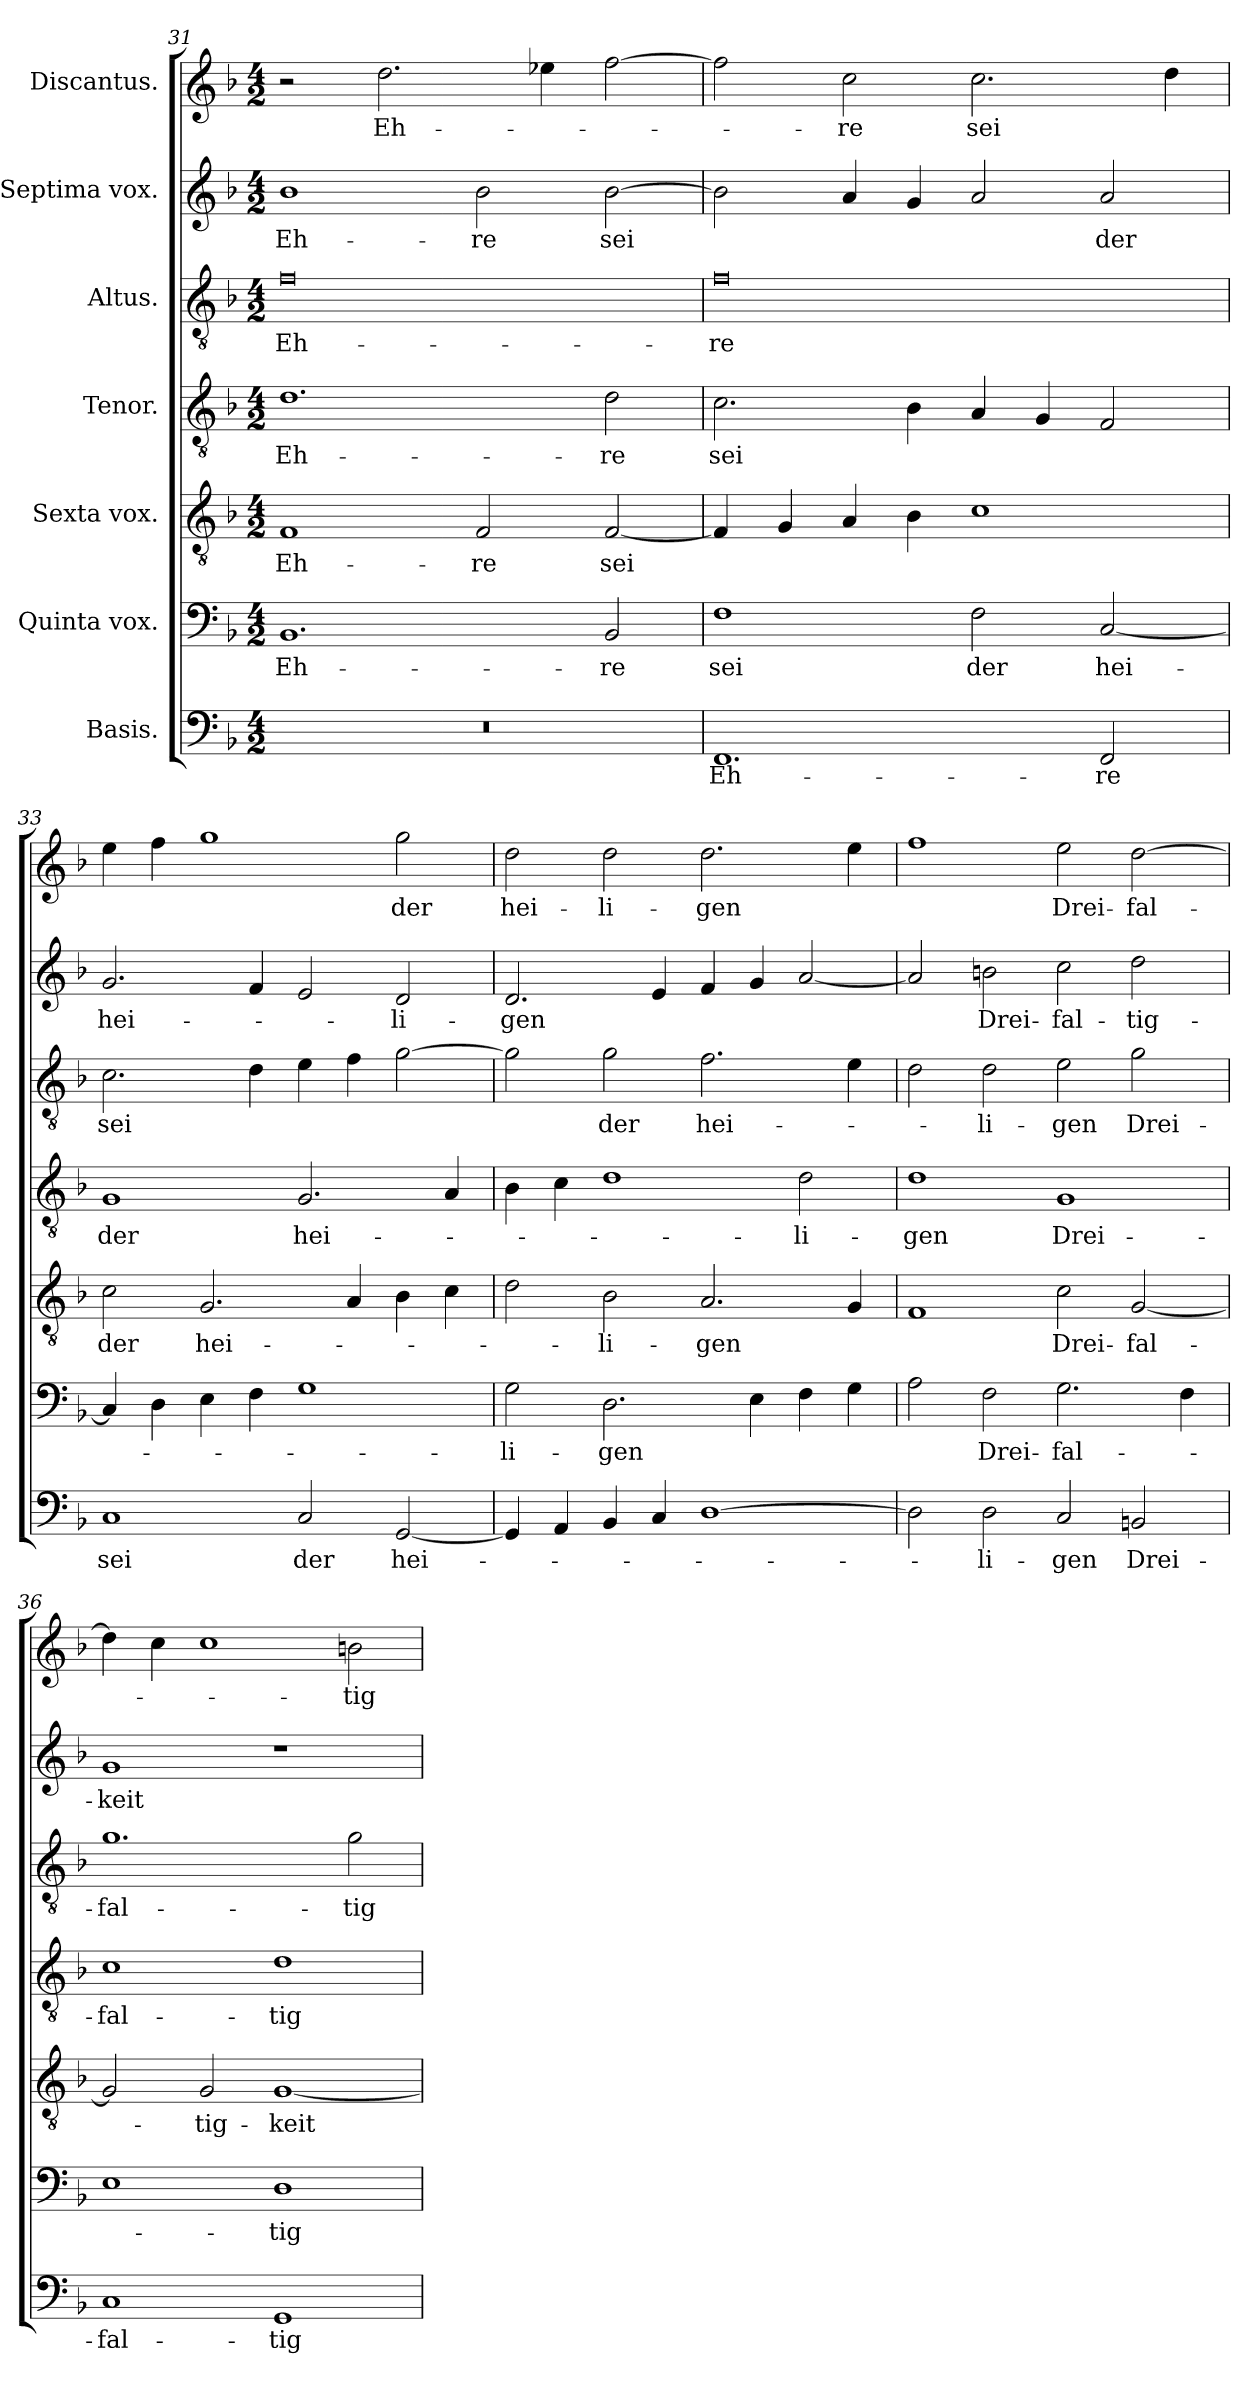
**kern	**text	**kern	**text	**kern	**text	**kern	**text	**kern	**text	**kern	**text	**kern	**text
*part7	*part7	*part6	*part6	*part5	*part5	*part4	*part4	*part3	*part3	*part2	*part2	*part1	*part1
*staff7	*staff7	*staff6	*staff6	*staff5	*staff5	*staff4	*staff4	*staff3	*staff3	*staff2	*staff2	*staff1	*staff1
*I"Basis.	*	*I"Quinta vox.	*	*I"Sexta vox.	*	*I"Tenor.	*	*I"Altus.	*	*I"Septima vox.	*	*I"Discantus.	*
*clefF4	*	*clefF4	*	*clefGv2	*	*clefGv2	*	*clefGv2	*	*clefG2	*	*clefG2	*
*k[b-]	*	*k[b-]	*	*k[b-]	*	*k[b-]	*	*k[b-]	*	*k[b-]	*	*k[b-]	*
*M4/2	*	*M4/2	*	*M4/2	*	*M4/2	*	*M4/2	*	*M4/2	*	*M4/2	*
=31	=31	=31	=31	=31	=31	=31	=31	=31	=31	=31	=31	=31	=31
!	!	!	!LO:LY:b	!	!LO:LY:b	!	!LO:LY:b	!	!LO:LY:b	!	!LO:LY:b	!	!
0r	.	1.BB-	Eh-	1F	Eh-	1.d	Eh-	0f	Eh-	1b-	Eh-	2r	.
!	!	!	!	!	!	!	!	!	!	!	!	!	!LO:LY:b
.	.	.	.	.	.	.	.	.	.	.	.	2.dd\	Eh-
!	!	!	!	!	!LO:LY:b	!	!	!	!	!	!LO:LY:b	!	!
.	.	.	.	2F/	-re	.	.	.	.	2b-\	-re	.	.
.	.	.	.	.	.	.	.	.	.	.	.	4ee-X\	.
!	!	!	!LO:LY:b	!	!LO:LY:b	!	!LO:LY:b	!	!	!	!LO:LY:b	!	!
.	.	2BB-/	-re	[2F/	sei	2d\	-re	.	.	[2b-\	sei	[2ff\	.
=32	=32	=32	=32	=32	=32	=32	=32	=32	=32	=32	=32	=32	=32
!	!LO:LY:b	!	!LO:LY:b	!	!	!	!LO:LY:b	!	!LO:LY:b	!	!	!	!
1.FF	Eh-	1F	sei	4F/]	.	2.c\	sei	0f	-re	2b-\]	.	2ff\]	.
.	.	.	.	4G/	.	.	.	.	.	.	.	.	.
!	!	!	!	!	!	!	!	!	!	!	!	!	!LO:LY:b
.	.	.	.	4A/	.	.	.	.	.	4a/	.	2cc\	-re
.	.	.	.	4B-\	.	4B-\	.	.	.	4g/	.	.	.
!	!	!	!LO:LY:b	!	!	!	!	!	!	!	!	!	!LO:LY:b
.	.	2F\	der	1c	.	4A/	.	.	.	2a/	.	2.cc\	sei
.	.	.	.	.	.	4G/	.	.	.	.	.	.	.
!	!LO:LY:b	!	!LO:LY:b	!	!	!	!	!	!	!	!LO:LY:b	!	!
2FF/	-re	[2C/	hei-	.	.	2F/	.	.	.	2a/	der	.	.
.	.	.	.	.	.	.	.	.	.	.	.	4dd\	.
=33	=33	=33	=33	=33	=33	=33	=33	=33	=33	=33	=33	=33	=33
!	!LO:LY:b	!	!	!	!LO:LY:b	!	!LO:LY:b	!	!LO:LY:b	!	!LO:LY:b	!	!
1C	sei	4C/]	.	2c\	der	1G	der	2.c\	sei	2.g/	hei-	4ee\	.
.	.	4D\	.	.	.	.	.	.	.	.	.	4ff\	.
!	!	!	!	!	!LO:LY:b	!	!	!	!	!	!	!	!
.	.	4E\	.	2.G/	hei-	.	.	.	.	.	.	1gg	.
.	.	4F\	.	.	.	.	.	4d\	.	4f/	.	.	.
!	!LO:LY:b	!	!	!	!	!	!LO:LY:b	!	!	!	!	!	!
2C/	der	1G	.	.	.	2.G/	hei-	4e\	.	2e/	.	.	.
.	.	.	.	4A/	.	.	.	4f\	.	.	.	.	.
!	!LO:LY:b	!	!	!	!	!	!	!	!	!	!LO:LY:b	!	!LO:LY:b
[2GG/	hei-	.	.	4B-\	.	.	.	[2g\	.	2d/	-li-	2gg\	der
.	.	.	.	4c\	.	4A/	.	.	.	.	.	.	.
=34	=34	=34	=34	=34	=34	=34	=34	=34	=34	=34	=34	=34	=34
!	!	!	!LO:LY:b	!	!	!	!	!	!	!	!LO:LY:b	!	!LO:LY:b
4GG/]	.	2G\	-li-	2d\	.	4B-\	.	2g\]	.	2.d/	-gen	2dd\	hei-
4AA/	.	.	.	.	.	4c\	.	.	.	.	.	.	.
!	!	!	!LO:LY:b	!	!LO:LY:b	!	!	!	!LO:LY:b	!	!	!	!LO:LY:b
4BB-/	.	2.D\	-gen	2B-\	-li-	1d	.	2g\	der	.	.	2dd\	-li-
4C/	.	.	.	.	.	.	.	.	.	4e/	.	.	.
!	!	!	!	!	!LO:LY:b	!	!	!	!LO:LY:b	!	!	!	!LO:LY:b
[1D	.	.	.	2.A/	-gen	.	.	2.f\	hei-	4f/	.	2.dd\	-gen
.	.	4E\	.	.	.	.	.	.	.	4g/	.	.	.
!	!	!	!	!	!	!	!LO:LY:b	!	!	!	!	!	!
.	.	4F\	.	.	.	2d\	-li-	.	.	[2a/	.	.	.
.	.	4G\	.	4G/	.	.	.	4e\	.	.	.	4ee\	.
=35	=35	=35	=35	=35	=35	=35	=35	=35	=35	=35	=35	=35	=35
!	!	!	!	!	!	!	!LO:LY:b	!	!	!	!	!	!
2D\]	.	2A\	.	1F	.	1d	-gen	2d\	.	2a/]	.	1ff	.
!	!LO:LY:b	!	!LO:LY:b	!	!	!	!	!	!LO:LY:b	!	!LO:LY:b	!	!
2D\	-li-	2F\	Drei-	.	.	.	.	2d\	-li-	2bn\	Drei-	.	.
!	!LO:LY:b	!	!LO:LY:b	!	!LO:LY:b	!	!LO:LY:b	!	!LO:LY:b	!	!LO:LY:b	!	!LO:LY:b
2C/	-gen	2.G\	-fal-	2c\	Drei-	1G	Drei-	2e\	-gen	2cc\	-fal-	2ee\	Drei-
!	!LO:LY:b	!	!	!	!LO:LY:b	!	!	!	!LO:LY:b	!	!LO:LY:b	!	!LO:LY:b
2BBn/	Drei-	.	.	[2G/	-fal-	.	.	2g\	Drei-	2dd\	-tig-	[2dd\	-fal-
.	.	4F\	.	.	.	.	.	.	.	.	.	.	.
!!LO:LB:g=z
=36	=36	=36	=36	=36	=36	=36	=36	=36	=36	=36	=36	=36	=36
!	!LO:LY:b	!	!	!	!	!	!LO:LY:b	!	!LO:LY:b	!	!LO:LY:b	!	!
1C	-fal-	1E	.	2G/]	.	1c	-fal-	1.g	-fal-	1g	-keit	4dd\]	.
.	.	.	.	.	.	.	.	.	.	.	.	4cc\	.
!	!	!	!	!	!LO:LY:b	!	!	!	!	!	!	!	!
.	.	.	.	2G/	-tig-	.	.	.	.	.	.	1cc	.
!	!LO:LY:b	!	!LO:LY:b	!	!LO:LY:b	!	!LO:LY:b	!	!	!	!	!	!
1GG	-tig-	1D	-tig-	[1G	-keit	1d	-tig-	.	.	1r	.	.	.
!	!	!	!	!	!	!	!	!	!LO:LY:b	!	!	!	!LO:LY:b
.	.	.	.	.	.	.	.	2g\	-tig-	.	.	2bn\	-tig-
=	=	=	=	=	=	=	=	=	=	=	=	=	=
*-	*-	*-	*-	*-	*-	*-	*-	*-	*-	*-	*-	*-	*-
